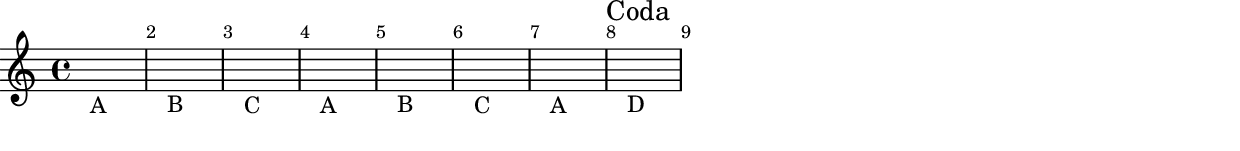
%% Generated by lilypond-book
%% Options: [exampleindent=10.16\mm,indent=0\mm,line-width=160\mm,paper-height=845.047\pt,paper-width=597.508\pt,papersize='(cons (* 597.508 pt) (* 845.047 pt))]
\include "lilypond-book-preamble.ly"


% ****************************************************************
% Start cut-&-pastable-section
% ****************************************************************

#(ly:set-option 'eps-box-padding 3.000000)



\paper {
  #(set-paper-size '(cons (* 597.508 pt) (* 845.047 pt)))
  indent = 0\mm
  line-width = 160\mm
  % offset the left padding, also add 1mm as lilypond creates cropped
  % images with a little space on the right
  line-width = #(- line-width (* mm  3.000000) (* mm 1))
}

\layout {
  
}




% ****************************************************************
% ly snippet:
% ****************************************************************
\sourcefilename "/lilypond-2.27.0/input/regression/alternative-nest-end-end-segno1.ly"
\sourcefileline 0
\version "2.23.6"

#(ly:set-option 'warning-as-error #t)

\header {
  texidoc="This case nests one @code{\\alternative} within another at
the tail end of a @code{\\repeat segno}.  Alternative bar numbering is
enabled.

The outer alternative receives a coda mark, no volta bracket, and
normal bar numbering.

The inner alternative receives a volta bracket.  Alternative bar
numbering is used because it is the outermost volta bracket.  The
bracket communicates the return count, so the return count is omitted
from the @emph{D.C.}  instruction to avoid redundancy.

The music unfolds to ABC ABC AD."
}

\layout {
  \context {
    \Score
    alternativeNumberingStyle = #'numbers-with-letters
    \override BarNumber.break-visibility = #all-visible
  }
}

piece = \new Voice \fixed c' {
  \repeat segno 3 {
    s1_"A"
    { % This extra {} shows that it isn't necessary for the
      % \alternative music to be the child of the \repeat music.
      \alternative {
        \volta 1,2 {
          s1_"B"
          \alternative {
            \volta 1,2 s1_"C"
          }
        }
        \volta 3 <>
      }
    }
  }
  \sectionLabel "Coda"
  s1_"D"
}

\new Score { \piece }
\new Score { \unfoldRepeats \piece }



% ****************************************************************
% end ly snippet
% ****************************************************************
